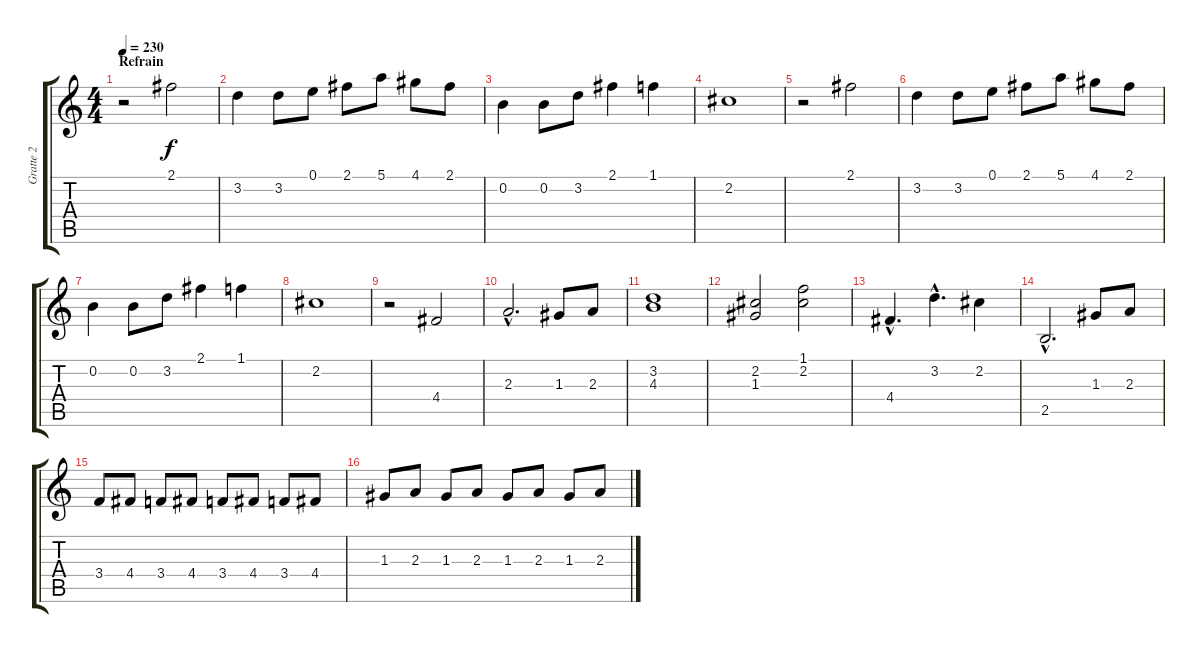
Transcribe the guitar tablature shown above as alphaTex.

\track ("Gratte 2" "Gratte 2") {instrument overdrivenguitar}
\staff {score tabs}
\tuning (E4 B3 G3 D3 A2 E2) {hide}
\ts (4 4)
\section ("" "Refrain")
\tempo 230
\clef g2
\ks c
r.2{dy f} 2.1.2 |
3.2.4 3.2.8 0.1.8 2.1.8 5.1.8 4.1.8 2.1.8 |
0.2.4 0.2.8 3.2.8 2.1.4 1.1.4 |
2.2.1 |
r.2 2.1.2 |
3.2.4 3.2.8 0.1.8 2.1.8 5.1.8 4.1.8 2.1.8 |
0.2.4 0.2.8 3.2.8 2.1.4 1.1.4 |
2.2.1 |
r.2 4.4.2 |
2.3{hac}.2{d} 1.3.8 2.3.8 |
(3.2 4.3).1 |
(2.2 1.3).2 (1.1 2.2).2 |
4.4{hac}.4{d} 3.2{hac}.4{d} 2.2.4 |
2.5{hac}.2{d} 1.3.8 2.3.8 |
3.4.8 4.4.8 3.4.8 4.4.8 3.4.8 4.4.8 3.4.8 4.4.8 |
1.3.8 2.3.8 1.3.8 2.3.8 1.3.8 2.3.8 1.3.8 2.3.8
